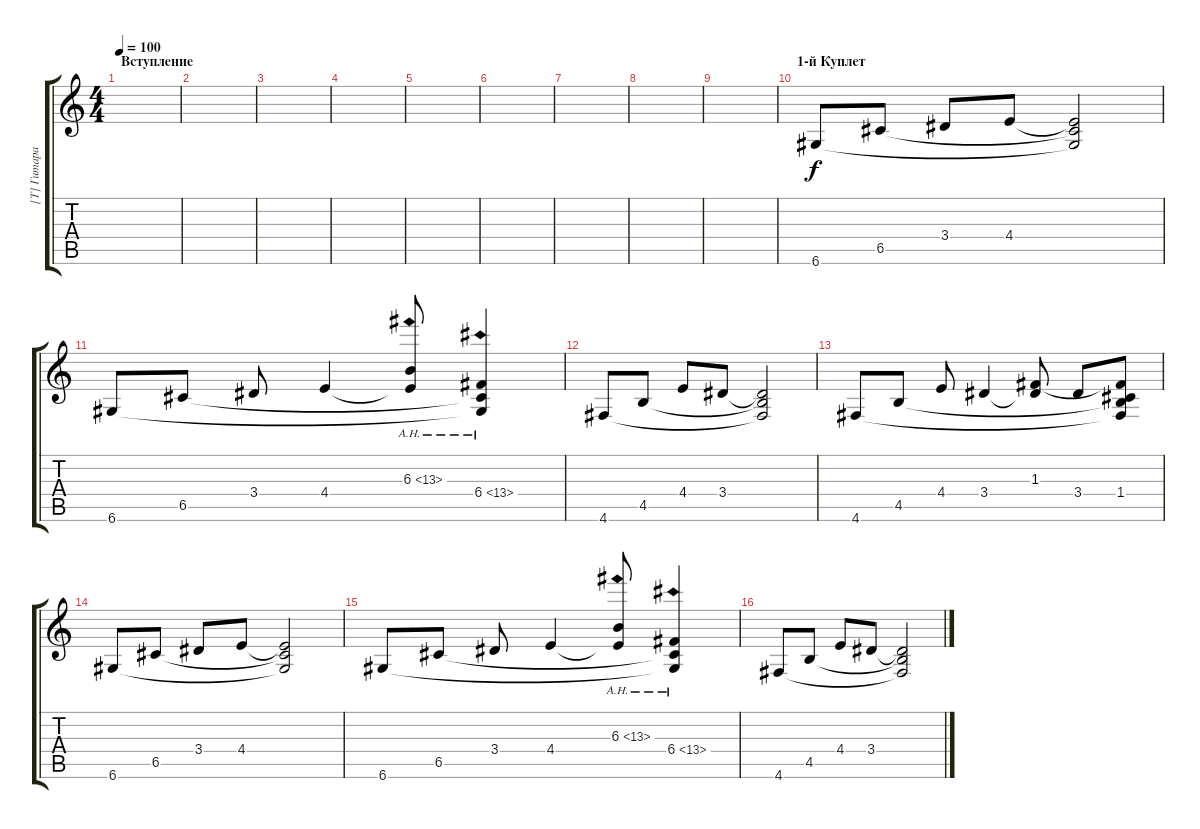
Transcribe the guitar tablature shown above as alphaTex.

\track ("[T] Гитара [Gang]" "[T] Гитара") {instrument distortionguitar}
\staff {score tabs}
\tuning (D4 A3 F3 C3 G2 D2) {hide}
\ts (4 4)
\section ("" "Вступление")
\tempo 100
\clef g2
\ks c
|
|
|
|
|
|
|
|
|
\section ("" "1-й Куплет")
6.6.8 6.5.8 3.4.8 4.4.8 (4.4{t} 6.5{t} 6.6{t}).2 |
6.6.8 6.5.8 3.4.8 4.4.4 (6.3{ah 7} 4.4{t}).8 (6.4{ah 7} 6.5{t} 6.6{t}).4 |
4.6.8 4.5.8 4.4.8 3.4.8 (3.4{t} 4.5{t} 4.6{t}).2 |
4.6.8 4.5.8 4.4.8 3.4.4 (1.3 3.4{t}).8 3.4.8 (1.3{t} 1.4 4.5{t} 4.6{t}).8 |
6.6.8 6.5.8 3.4.8 4.4.8 (4.4{t} 6.5{t} 6.6{t}).2 |
6.6.8 6.5.8 3.4.8 4.4.4 (6.3{ah 7} 4.4{t}).8 (6.4{ah 7} 6.5{t} 6.6{t}).4 |
4.6.8 4.5.8 4.4.8 3.4.8 (3.4{t} 4.5{t} 4.6{t}).2
